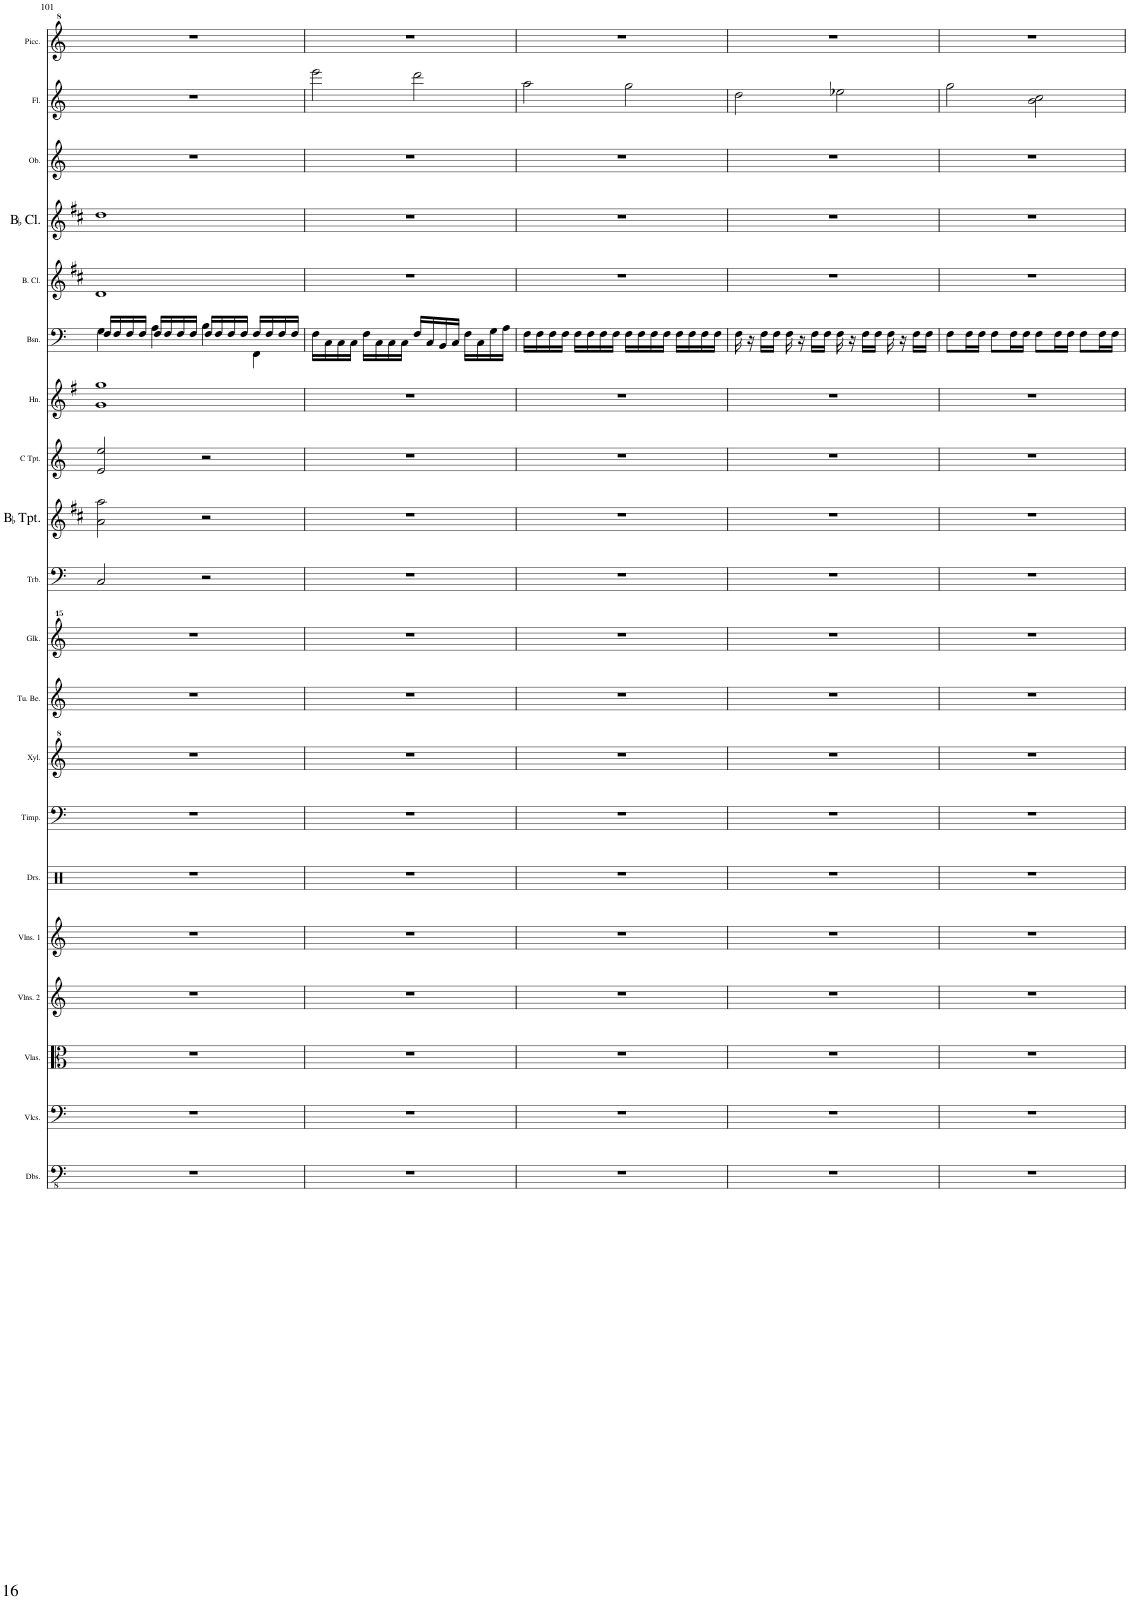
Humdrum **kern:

**kern	**kern	**kern	**kern	**kern	**kern	**kern	**kern	**kern	**kern	**kern	**kern	**kern	**kern	**kern	**kern	**kern	**kern	**kern	**kern
*part20	*part19	*part18	*part17	*part16	*part15	*part14	*part13	*part12	*part11	*part10	*part9	*part8	*part7	*part6	*part5	*part4	*part3	*part2	*part1
*staff20	*staff19	*staff18	*staff17	*staff16	*staff15	*staff14	*staff13	*staff12	*staff11	*staff10	*staff9	*staff8	*staff7	*staff6	*staff5	*staff4	*staff3	*staff2	*staff1
*I"Double Basses	*I"Violoncellos	*I"Violas	*I"Violins 2	*I"Violins 1	*I"Drumset	*I"Timpani	*I"Xylophone	*I"Tubular Bells	*I"Glockenspiel	*I"Trombone	*I"BaccidentalFlat Trumpet	*I"C Trumpet	*I"Horn	*I"Bassoon	*I"Bass Clarinet	*I"BaccidentalFlat Clarinet	*I"Oboe	*I"Flute	*I"Piccolo
*I'Dbs.	*I'Vlcs.	*I'Vlas.	*I'Vlns. 2	*I'Vlns. 1	*I'Drs.	*I'Timp.	*I'Xyl.	*I'Tu. Be.	*I'Glk.	*I'Trb.	*I'BaccidentalFlat Tpt.	*I'C Tpt.	*I'Hn.	*I'Bsn.	*I'B. Cl.	*I'BaccidentalFlat Cl.	*I'Ob.	*I'Fl.	*I'Picc.
!!LO:PB:g=z
*clefFv4	*clefF4	*clefC3	*clefG2	*clefG2	*clefX	*clefF4	*clefG^2	*clefG2	*clefG^^2	*clefF4	*clefG2	*clefG2	*clefG2	*clefF4	*clefG2	*clefG2	*clefG2	*clefG2	*clefG^2
*	*	*	*	*	*	*	*	*	*	*	*Trd1c2	*	*Trd4c7	*	*Trd8c14	*Trd1c2	*	*	*Trd-7c-12
*k[]	*k[]	*k[]	*k[]	*k[]	*k[]	*k[]	*k[]	*k[]	*k[]	*k[]	*k[f#c#]	*k[]	*k[f#]	*k[]	*k[f#c#]	*k[f#c#]	*k[]	*k[]	*k[]
*M4/4	*M4/4	*M4/4	*M4/4	*M4/4	*M4/4	*M4/4	*M4/4	*M4/4	*M4/4	*M4/4	*M4/4	*M4/4	*M4/4	*M4/4	*M4/4	*M4/4	*M4/4	*	*
=101	=101	=101	=101	=101	=101	=101	=101	=101	=101	=101	=101	=101	=101	=101	=101	=101	=101	=101	=101
*	*	*	*	*	*	*	*	*	*	*	*	*	*	*^	*	*	*	*	*
1r	1r	1r	1r	1r	1r	1r	1r	1r	1r	2C/	2a\ 2aa\	2e/ 2ee/	1g 1gg	16F/LL	4G\	1d	1dd	1r	1r	1r
.	.	.	.	.	.	.	.	.	.	.	.	.	.	16F/	.	.	.	.	.	.
.	.	.	.	.	.	.	.	.	.	.	.	.	.	16F/	.	.	.	.	.	.
.	.	.	.	.	.	.	.	.	.	.	.	.	.	16F/JJ	.	.	.	.	.	.
.	.	.	.	.	.	.	.	.	.	.	.	.	.	16F/LL	4A\	.	.	.	.	.
.	.	.	.	.	.	.	.	.	.	.	.	.	.	16F/	.	.	.	.	.	.
.	.	.	.	.	.	.	.	.	.	.	.	.	.	16F/	.	.	.	.	.	.
.	.	.	.	.	.	.	.	.	.	.	.	.	.	16F/JJ	.	.	.	.	.	.
.	.	.	.	.	.	.	.	.	.	2r	2r	2r	.	16F/LL	4B\	.	.	.	.	.
.	.	.	.	.	.	.	.	.	.	.	.	.	.	16F/	.	.	.	.	.	.
.	.	.	.	.	.	.	.	.	.	.	.	.	.	16F/	.	.	.	.	.	.
.	.	.	.	.	.	.	.	.	.	.	.	.	.	16F/JJ	.	.	.	.	.	.
.	.	.	.	.	.	.	.	.	.	.	.	.	.	16F/LL	4FF\	.	.	.	.	.
.	.	.	.	.	.	.	.	.	.	.	.	.	.	16F/	.	.	.	.	.	.
.	.	.	.	.	.	.	.	.	.	.	.	.	.	16F/	.	.	.	.	.	.
.	.	.	.	.	.	.	.	.	.	.	.	.	.	16F/JJ	.	.	.	.	.	.
*	*	*	*	*	*	*	*	*	*	*	*	*	*	*v	*v	*	*	*	*	*
=102	=102	=102	=102	=102	=102	=102	=102	=102	=102	=102	=102	=102	=102	=102	=102	=102	=102	=102	=102
1r	1r	1r	1r	1r	1r	1r	1r	1r	1r	1r	1r	1r	1r	16F\LL	1r	1r	1r	2eee\	1r
.	.	.	.	.	.	.	.	.	.	.	.	.	.	16C\	.	.	.	.	.
.	.	.	.	.	.	.	.	.	.	.	.	.	.	16C\	.	.	.	.	.
.	.	.	.	.	.	.	.	.	.	.	.	.	.	16C\JJ	.	.	.	.	.
.	.	.	.	.	.	.	.	.	.	.	.	.	.	16F\LL	.	.	.	.	.
.	.	.	.	.	.	.	.	.	.	.	.	.	.	16C\	.	.	.	.	.
.	.	.	.	.	.	.	.	.	.	.	.	.	.	16C\	.	.	.	.	.
.	.	.	.	.	.	.	.	.	.	.	.	.	.	16C\JJ	.	.	.	.	.
.	.	.	.	.	.	.	.	.	.	.	.	.	.	16F/LL	.	.	.	2ddd\	.
.	.	.	.	.	.	.	.	.	.	.	.	.	.	16C/	.	.	.	.	.
.	.	.	.	.	.	.	.	.	.	.	.	.	.	16BB/	.	.	.	.	.
.	.	.	.	.	.	.	.	.	.	.	.	.	.	16C/JJ	.	.	.	.	.
.	.	.	.	.	.	.	.	.	.	.	.	.	.	16F\LL	.	.	.	.	.
.	.	.	.	.	.	.	.	.	.	.	.	.	.	16C\	.	.	.	.	.
.	.	.	.	.	.	.	.	.	.	.	.	.	.	16G\	.	.	.	.	.
.	.	.	.	.	.	.	.	.	.	.	.	.	.	16A\JJ	.	.	.	.	.
=103	=103	=103	=103	=103	=103	=103	=103	=103	=103	=103	=103	=103	=103	=103	=103	=103	=103	=103	=103
1r	1r	1r	1r	1r	1r	1r	1r	1r	1r	1r	1r	1r	1r	16F\LL	1r	1r	1r	2aa\	1r
.	.	.	.	.	.	.	.	.	.	.	.	.	.	16F\	.	.	.	.	.
.	.	.	.	.	.	.	.	.	.	.	.	.	.	16F\	.	.	.	.	.
.	.	.	.	.	.	.	.	.	.	.	.	.	.	16F\JJ	.	.	.	.	.
.	.	.	.	.	.	.	.	.	.	.	.	.	.	16F\LL	.	.	.	.	.
.	.	.	.	.	.	.	.	.	.	.	.	.	.	16F\	.	.	.	.	.
.	.	.	.	.	.	.	.	.	.	.	.	.	.	16F\	.	.	.	.	.
.	.	.	.	.	.	.	.	.	.	.	.	.	.	16F\JJ	.	.	.	.	.
.	.	.	.	.	.	.	.	.	.	.	.	.	.	16F\LL	.	.	.	2gg\	.
.	.	.	.	.	.	.	.	.	.	.	.	.	.	16F\	.	.	.	.	.
.	.	.	.	.	.	.	.	.	.	.	.	.	.	16F\	.	.	.	.	.
.	.	.	.	.	.	.	.	.	.	.	.	.	.	16F\JJ	.	.	.	.	.
.	.	.	.	.	.	.	.	.	.	.	.	.	.	16F\LL	.	.	.	.	.
.	.	.	.	.	.	.	.	.	.	.	.	.	.	16F\	.	.	.	.	.
.	.	.	.	.	.	.	.	.	.	.	.	.	.	16F\	.	.	.	.	.
.	.	.	.	.	.	.	.	.	.	.	.	.	.	16F\JJ	.	.	.	.	.
=104	=104	=104	=104	=104	=104	=104	=104	=104	=104	=104	=104	=104	=104	=104	=104	=104	=104	=104	=104
1r	1r	1r	1r	1r	1r	1r	1r	1r	1r	1r	1r	1r	1r	16F\	1r	1r	1r	2dd\	1r
.	.	.	.	.	.	.	.	.	.	.	.	.	.	16r	.	.	.	.	.
.	.	.	.	.	.	.	.	.	.	.	.	.	.	16F\LL	.	.	.	.	.
.	.	.	.	.	.	.	.	.	.	.	.	.	.	16F\JJ	.	.	.	.	.
.	.	.	.	.	.	.	.	.	.	.	.	.	.	16F\	.	.	.	.	.
.	.	.	.	.	.	.	.	.	.	.	.	.	.	16r	.	.	.	.	.
.	.	.	.	.	.	.	.	.	.	.	.	.	.	16F\LL	.	.	.	.	.
.	.	.	.	.	.	.	.	.	.	.	.	.	.	16F\JJ	.	.	.	.	.
.	.	.	.	.	.	.	.	.	.	.	.	.	.	16F\	.	.	.	2ee-X\	.
.	.	.	.	.	.	.	.	.	.	.	.	.	.	16r	.	.	.	.	.
.	.	.	.	.	.	.	.	.	.	.	.	.	.	16F\LL	.	.	.	.	.
.	.	.	.	.	.	.	.	.	.	.	.	.	.	16F\JJ	.	.	.	.	.
.	.	.	.	.	.	.	.	.	.	.	.	.	.	16F\	.	.	.	.	.
.	.	.	.	.	.	.	.	.	.	.	.	.	.	16r	.	.	.	.	.
.	.	.	.	.	.	.	.	.	.	.	.	.	.	16F\LL	.	.	.	.	.
.	.	.	.	.	.	.	.	.	.	.	.	.	.	16F\JJ	.	.	.	.	.
=105	=105	=105	=105	=105	=105	=105	=105	=105	=105	=105	=105	=105	=105	=105	=105	=105	=105	=105	=105
1r	1r	1r	1r	1r	1r	1r	1r	1r	1r	1r	1r	1r	1r	8F\L	1r	1r	1r	2gg\	1r
.	.	.	.	.	.	.	.	.	.	.	.	.	.	16F\L	.	.	.	.	.
.	.	.	.	.	.	.	.	.	.	.	.	.	.	16F\JJ	.	.	.	.	.
.	.	.	.	.	.	.	.	.	.	.	.	.	.	8F\L	.	.	.	.	.
.	.	.	.	.	.	.	.	.	.	.	.	.	.	16F\L	.	.	.	.	.
.	.	.	.	.	.	.	.	.	.	.	.	.	.	16F\JJ	.	.	.	.	.
.	.	.	.	.	.	.	.	.	.	.	.	.	.	8F\L	.	.	.	2b\ 2cc\	.
.	.	.	.	.	.	.	.	.	.	.	.	.	.	16F\L	.	.	.	.	.
.	.	.	.	.	.	.	.	.	.	.	.	.	.	16F\JJ	.	.	.	.	.
.	.	.	.	.	.	.	.	.	.	.	.	.	.	8F\L	.	.	.	.	.
.	.	.	.	.	.	.	.	.	.	.	.	.	.	16F\L	.	.	.	.	.
.	.	.	.	.	.	.	.	.	.	.	.	.	.	16F\JJ	.	.	.	.	.
=	=	=	=	=	=	=	=	=	=	=	=	=	=	=	=	=	=	=	=
*-	*-	*-	*-	*-	*-	*-	*-	*-	*-	*-	*-	*-	*-	*-	*-	*-	*-	*-	*-
